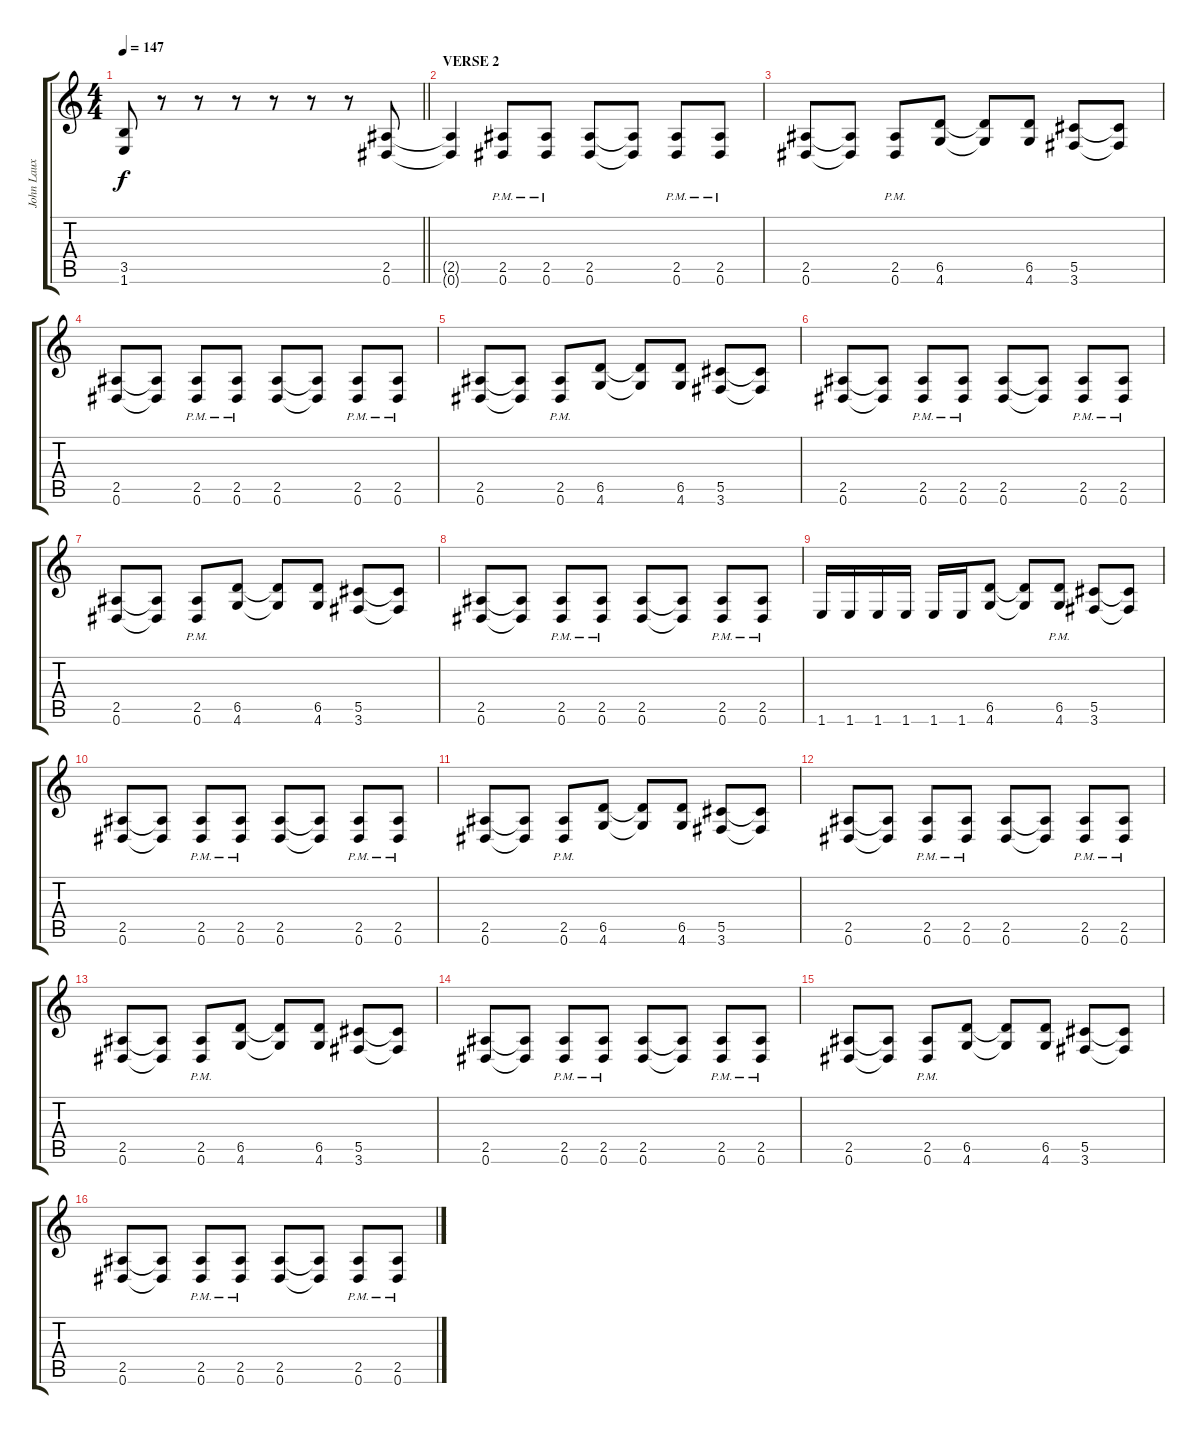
\track ("John Laux" "John Laux") {instrument distortionguitar}
\staff {score tabs}
\tuning (Eb4 Bb3 Gb3 Db3 Ab2 Eb2) {hide}
\ts (4 4)
\tempo 147
\clef g2
\barLineRight lightlight
\ks c
(3.5 1.6).8{dy f} r.8 r.8 r.8 r.8 r.8 r.8 (2.5 0.6).8 |
\section ("" "VERSE 2")
(2.5{t} 0.6{t}).4 (2.5{pm} 0.6{pm}).8 (2.5{pm} 0.6{pm}).8 (2.5 0.6).8 (2.5{t} 0.6{t}).8 (2.5{pm} 0.6{pm}).8 (2.5{pm} 0.6{pm}).8 |
(2.5 0.6).8 (2.5{t} 0.6{t}).8 (2.5{pm} 0.6{pm}).8 (6.5 4.6).8 (6.5{t} 4.6{t}).8 (6.5 4.6).8 (5.5 3.6).8 (5.5{t} 3.6{t}).8 |
(2.5 0.6).8 (2.5{t} 0.6{t}).8 (2.5{pm} 0.6{pm}).8 (2.5{pm} 0.6{pm}).8 (2.5 0.6).8 (2.5{t} 0.6{t}).8 (2.5{pm} 0.6{pm}).8 (2.5{pm} 0.6{pm}).8 |
(2.5 0.6).8 (2.5{t} 0.6{t}).8 (2.5{pm} 0.6{pm}).8 (6.5 4.6).8 (6.5{t} 4.6{t}).8 (6.5 4.6).8 (5.5 3.6).8 (5.5{t} 3.6{t}).8 |
(2.5 0.6).8 (2.5{t} 0.6{t}).8 (2.5{pm} 0.6{pm}).8 (2.5{pm} 0.6{pm}).8 (2.5 0.6).8 (2.5{t} 0.6{t}).8 (2.5{pm} 0.6{pm}).8 (2.5{pm} 0.6{pm}).8 |
(2.5 0.6).8 (2.5{t} 0.6{t}).8 (2.5{pm} 0.6{pm}).8 (6.5 4.6).8 (6.5{t} 4.6{t}).8 (6.5 4.6).8 (5.5 3.6).8 (5.5{t} 3.6{t}).8 |
(2.5 0.6).8 (2.5{t} 0.6{t}).8 (2.5{pm} 0.6{pm}).8 (2.5{pm} 0.6{pm}).8 (2.5 0.6).8 (2.5{t} 0.6{t}).8 (2.5{pm} 0.6{pm}).8 (2.5{pm} 0.6{pm}).8 |
1.6.16 1.6.16 1.6.16 1.6.16 1.6.16 1.6.16 (6.5 4.6).8 (6.5{t} 4.6{t}).8 (6.5{pm} 4.6{pm}).8 (5.5 3.6).8 (5.5{t} 3.6{t}).8 |
(2.5 0.6).8 (2.5{t} 0.6{t}).8 (2.5{pm} 0.6{pm}).8 (2.5{pm} 0.6{pm}).8 (2.5 0.6).8 (2.5{t} 0.6{t}).8 (2.5{pm} 0.6{pm}).8 (2.5{pm} 0.6{pm}).8 |
(2.5 0.6).8 (2.5{t} 0.6{t}).8 (2.5{pm} 0.6{pm}).8 (6.5 4.6).8 (6.5{t} 4.6{t}).8 (6.5 4.6).8 (5.5 3.6).8 (5.5{t} 3.6{t}).8 |
(2.5 0.6).8 (2.5{t} 0.6{t}).8 (2.5{pm} 0.6{pm}).8 (2.5{pm} 0.6{pm}).8 (2.5 0.6).8 (2.5{t} 0.6{t}).8 (2.5{pm} 0.6{pm}).8 (2.5{pm} 0.6{pm}).8 |
(2.5 0.6).8 (2.5{t} 0.6{t}).8 (2.5{pm} 0.6{pm}).8 (6.5 4.6).8 (6.5{t} 4.6{t}).8 (6.5 4.6).8 (5.5 3.6).8 (5.5{t} 3.6{t}).8 |
(2.5 0.6).8 (2.5{t} 0.6{t}).8 (2.5{pm} 0.6{pm}).8 (2.5{pm} 0.6{pm}).8 (2.5 0.6).8 (2.5{t} 0.6{t}).8 (2.5{pm} 0.6{pm}).8 (2.5{pm} 0.6{pm}).8 |
(2.5 0.6).8 (2.5{t} 0.6{t}).8 (2.5{pm} 0.6{pm}).8 (6.5 4.6).8 (6.5{t} 4.6{t}).8 (6.5 4.6).8 (5.5 3.6).8 (5.5{t} 3.6{t}).8 |
(2.5 0.6).8 (2.5{t} 0.6{t}).8 (2.5{pm} 0.6{pm}).8 (2.5{pm} 0.6{pm}).8 (2.5 0.6).8 (2.5{t} 0.6{t}).8 (2.5{pm} 0.6{pm}).8 (2.5{pm} 0.6{pm}).8
